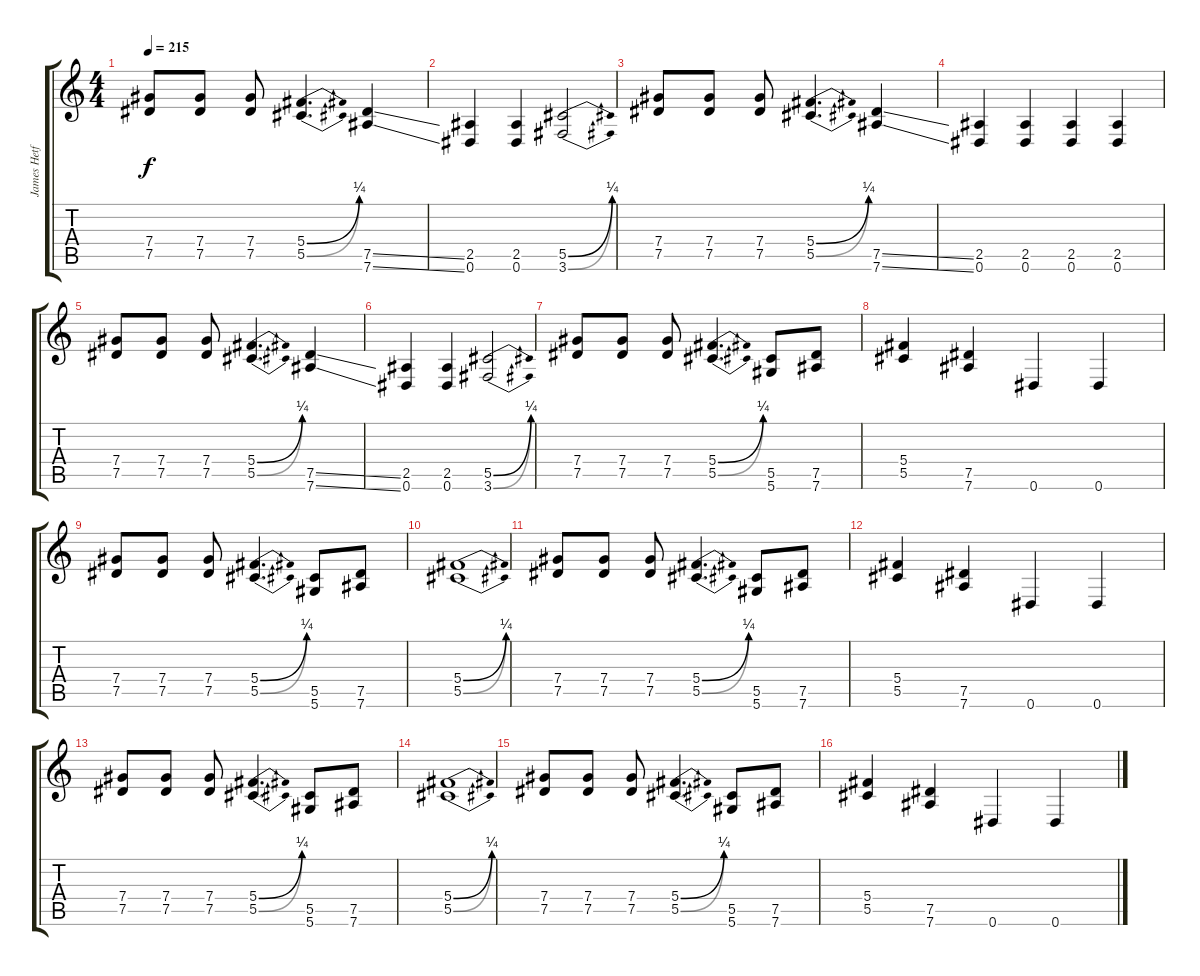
\track ("James Hetfield" "James Hetf") {instrument overdrivenguitar}
\staff {score tabs}
\tuning (Eb4 Bb3 Gb3 Db3 Ab2 Eb2) {hide}
\ts (4 4)
\tempo 215
\clef g2
\ks c
(7.4 7.5).8{dy f} (7.4 7.5).8 (7.4 7.5).8 (5.4{be (bend 0 0 60 1)} 5.5{be (bend 0 0 60 1)}).4{d} (7.5{ss} 7.6{ss}).4 |
(2.5 0.6).4 (2.5 0.6).4 (5.5{be (bend 0 0 60 1)} 3.6{be (bend 0 0 60 1)}).2 |
(7.4 7.5).8 (7.4 7.5).8 (7.4 7.5).8 (5.4{be (bend 0 0 60 1)} 5.5{be (bend 0 0 60 1)}).4{d} (7.5{ss} 7.6{ss}).4 |
(2.5 0.6).4 (2.5 0.6).4 (2.5 0.6).4 (2.5 0.6).4 |
(7.4 7.5).8 (7.4 7.5).8 (7.4 7.5).8 (5.4{be (bend 0 0 60 1)} 5.5{be (bend 0 0 60 1)}).4{d} (7.5{ss} 7.6{ss}).4 |
(2.5 0.6).4 (2.5 0.6).4 (5.5{be (bend 0 0 60 1)} 3.6{be (bend 0 0 60 1)}).2 |
(7.4 7.5).8 (7.4 7.5).8 (7.4 7.5).8 (5.4{be (bend 0 0 60 1)} 5.5{be (bend 0 0 60 1)}).4{d} (5.5 5.6).8 (7.5 7.6).8 |
(5.4 5.5).4 (7.5 7.6).4 0.6.4 0.6.4 |
(7.4 7.5).8 (7.4 7.5).8 (7.4 7.5).8 (5.4{be (bend 0 0 60 1)} 5.5{be (bend 0 0 60 1)}).4{d} (5.5 5.6).8 (7.5 7.6).8 |
(5.4{be (bend 0 0 60 1)} 5.5{be (bend 0 0 60 1)}).1 |
(7.4 7.5).8 (7.4 7.5).8 (7.4 7.5).8 (5.4{be (bend 0 0 60 1)} 5.5{be (bend 0 0 60 1)}).4{d} (5.5 5.6).8 (7.5 7.6).8 |
(5.4 5.5).4 (7.5 7.6).4 0.6.4 0.6.4 |
(7.4 7.5).8 (7.4 7.5).8 (7.4 7.5).8 (5.4{be (bend 0 0 60 1)} 5.5{be (bend 0 0 60 1)}).4{d} (5.5 5.6).8 (7.5 7.6).8 |
(5.4{be (bend 0 0 60 1)} 5.5{be (bend 0 0 60 1)}).1 |
(7.4 7.5).8 (7.4 7.5).8 (7.4 7.5).8 (5.4{be (bend 0 0 60 1)} 5.5{be (bend 0 0 60 1)}).4{d} (5.5 5.6).8 (7.5 7.6).8 |
(5.4 5.5).4 (7.5 7.6).4 0.6.4 0.6.4
